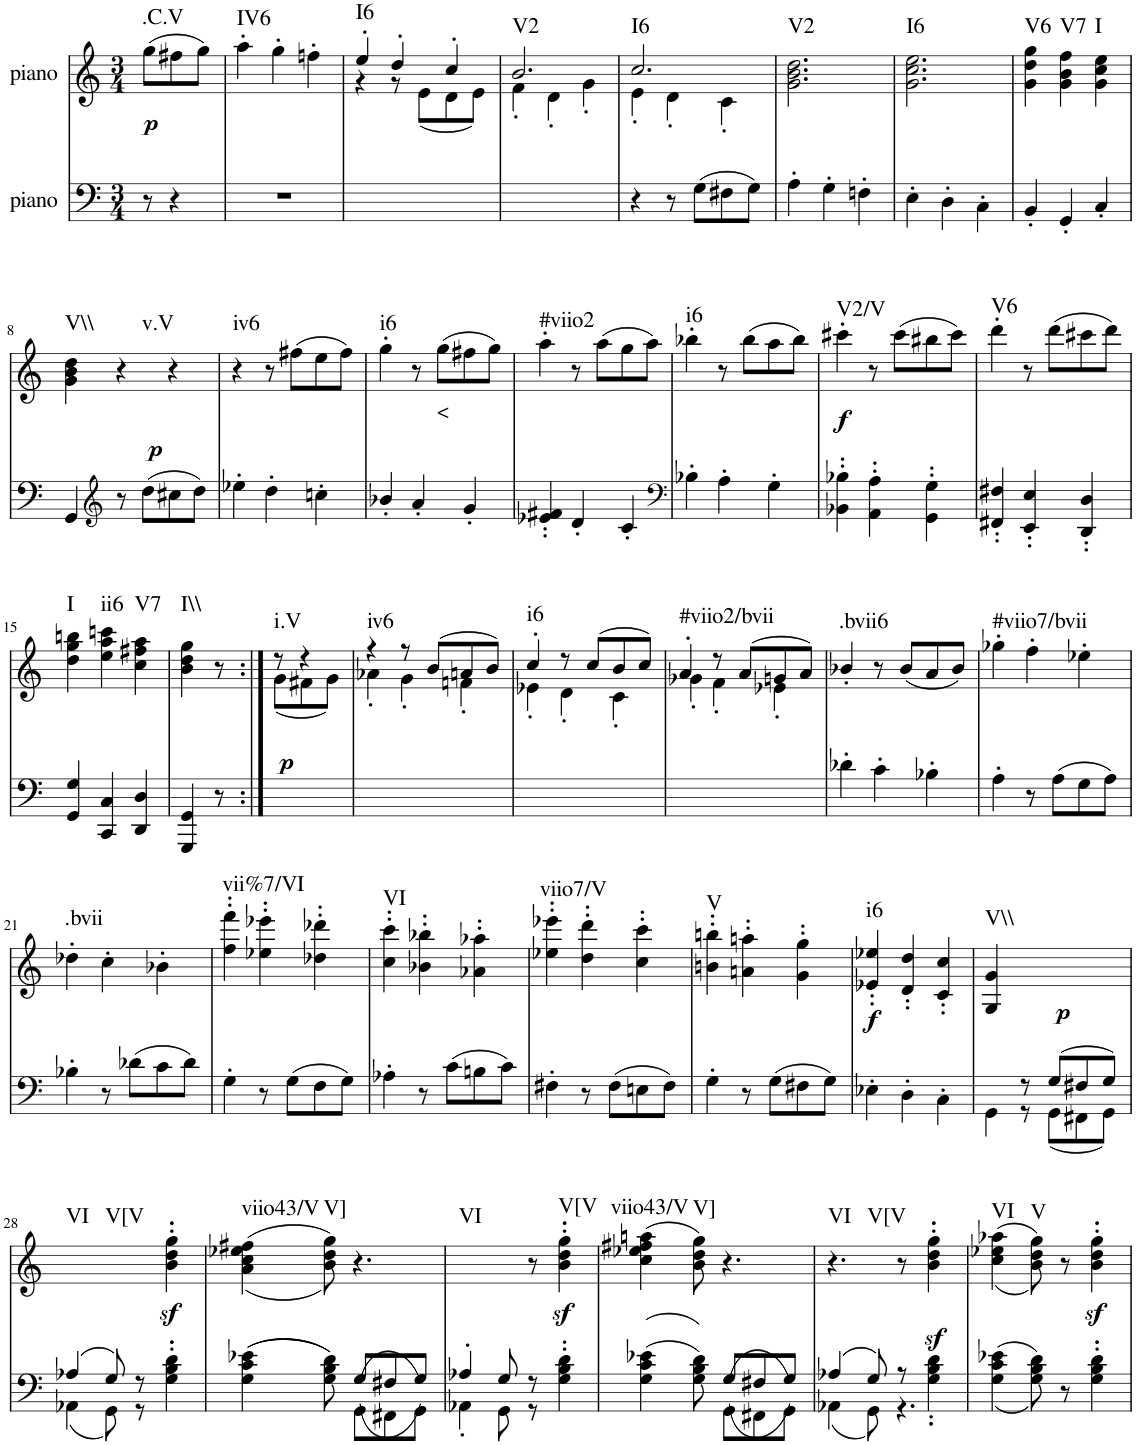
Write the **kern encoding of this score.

**kern	**dynam	**kern	**text	**dynam	**harte
*part2	*part2	*part1	*part1	*part1	*part1
*staff2	*staff2	*staff1	*staff1	*staff1	*
*I"piano	*	*I"piano	*	*	*
*I'Pno	*	*I'Pno	*	*	*
*clefF4	*	*clefG2	*	*	*
*k[]	*	*k[]	*	*	*
*M3/4	*	*M3/4	*	*	*
=	=	=	=	=	=
!	!	!	!	!LO:DY:b	!LO:H:kt=.C.V
8r	.	(8gg\L	.	p	N
4r	.	8ff#X\	.	.	.
.	.	8gg\J)	.	.	.
=1	=1	=1	=1	=1	=1
!	!	!	!	!	!LO:H:kt=IV6
2.r	.	4aa'\	.	.	N
.	.	4gg'\	.	.	.
.	.	4ffn'\	.	.	.
=2	=2	=2	=2	=2	=2
*	*	*^	*	*	*
!	!	!	!	!	!	!LO:H:kt=I6
2.ryy	.	4ee'/	4r	.	.	N
.	.	4dd'/	8r	.	.	.
.	.	.	(8e\L	.	.	.
.	.	4cc'/	8d\	.	.	.
.	.	.	8e\J)	.	.	.
=3	=3	=3	=3	=3	=3	=3
!	!	!	!	!	!	!LO:H:kt=V2
2.ryy	.	2.b/	4f'\	.	.	N
.	.	.	4d'\	.	.	.
.	.	.	4g'\	.	.	.
=4	=4	=4	=4	=4	=4	=4
!	!	!	!	!	!	!LO:H:kt=I6
4r	.	2.cc/	4e'\	.	.	N
8r	.	.	4d'\	.	.	.
(8G\L	.	.	.	.	.	.
8F#X\	.	.	4c'\	.	.	.
8G\J)	.	.	.	.	.	.
*	*	*v	*v	*	*	*
=5	=5	=5	=5	=5	=5
!	!	!	!	!	!LO:H:kt=V2
4A'\	.	2.g\ 2.b\ 2.dd\	.	.	N
4G'\	.	.	.	.	.
4Fn'\	.	.	.	.	.
=6	=6	=6	=6	=6	=6
!	!	!	!	!	!LO:H:kt=I6
4E'\	.	2.g\ 2.cc\ 2.ee\	.	.	N
4D'\	.	.	.	.	.
4C'\	.	.	.	.	.
=7	=7	=7	=7	=7	=7
!	!	!	!	!	!LO:H:kt=V6
4BB'/	.	4g\ 4dd\ 4gg\	.	.	N
!	!	!	!	!	!LO:H:kt=V7
4GG'/	.	4g\ 4b\ 4ff\	.	.	N
!	!	!	!	!	!LO:H:kt=I
4C'/	.	4g\ 4cc\ 4ee\	.	.	N
!!LO:LB:g=z
=8	=8	=8	=8	=8	=8
!	!	!	!	!	!LO:H:kt=V\\
4GG/	.	4g\ 4b\ 4dd\	.	.	N
*clefG2	*	*	*	*	*
!	!	!	!	!	!LO:H:kt=v.V
8r	.	4r	.	.	N
!	!LO:DY:a	!	!	!	!
(8dd\L	p	.	.	.	.
8cc#X\	.	4r	.	.	.
8dd\J)	.	.	.	.	.
=9	=9	=9	=9	=9	=9
!	!	!	!	!	!LO:H:kt=iv6
4ee-X'\	.	4r	.	.	N
4dd'\	.	8r	.	.	.
.	.	(8ff#X\L	.	.	.
4ccn'\	.	8ee\	.	.	.
.	.	8ff#\J)	.	.	.
=10	=10	=10	=10	=10	=10
!	!	!	!	!	!LO:H:kt=i6
4b-X'/	.	4gg'\	.	.	N
4a'/	.	8r	.	.	.
!	!	!	!LO:LY:b	!	!
.	.	(8gg\L	<	.	.
4g'/	.	8ff#X\	.	.	.
.	.	8gg\J)	.	.	.
=11	=11	=11	=11	=11	=11
!	!	!	!	!	!LO:H:kt=#viio2
4e-X/' 4f#X/'	.	4aa'\	.	.	N
4d'/	.	8r	.	.	.
.	.	(8aa\L	.	.	.
4c'/	.	8gg\	.	.	.
.	.	8aa\J)	.	.	.
=12	=12	=12	=12	=12	=12
*clefF4	*	*	*	*	*
!	!	!	!	!	!LO:H:kt=i6
4B-X'\	.	4bb-X'\	.	.	N
4A'\	.	8r	.	.	.
.	.	(8bb-\L	.	.	.
4G'\	.	8aa\	.	.	.
.	.	8bb-\J)	.	.	.
=13	=13	=13	=13	=13	=13
!	!	!	!	!LO:DY:b	!LO:H:kt=V2/V
4BB-X\' 4B-X\'	.	4ccc#X'\	.	f	N
4AA\' 4A\'	.	8r	.	.	.
.	.	(8ccc#\L	.	.	.
4GG\' 4G\'	.	8bb#X\	.	.	.
.	.	8ccc#\J)	.	.	.
=14	=14	=14	=14	=14	=14
!	!	!	!	!	!LO:H:kt=V6
4FF#X/' 4F#X/'	.	4ddd'\	.	.	N
4EE/' 4E/'	.	8r	.	.	.
.	.	(8ddd\L	.	.	.
4DD/' 4D/'	.	8ccc#X\	.	.	.
.	.	8ddd\J)	.	.	.
!!LO:LB:g=z
=15	=15	=15	=15	=15	=15
!	!	!	!	!	!LO:H:kt=I
4GG/ 4G/	.	4dd\ 4gg\ 4bbn\	.	.	N
!	!	!	!	!	!LO:H:kt=ii6
4CC/ 4C/	.	4ee\ 4aa\ 4cccn\	.	.	N
!	!	!	!	!	!LO:H:kt=V7
4DD/ 4D/	.	4cc\ 4ff#X\ 4aa\	.	.	N
=15X1	=15X1	=15X1	=15X1	=15X1	=15X1
!	!	!	!	!	!LO:H:kt=I\\
4GGG/ 4GG/	.	4b\ 4dd\ 4gg\	.	.	N
8r	.	8r	.	.	.
=15X2:|!	=15X2:|!	=15X2:|!	=15X2:|!	=15X2:|!	=15X2:|!
*	*	*^	*	*	*
!	!LO:DY:a	!	!	!	!	!LO:H:kt=i.V
4.ryy	p	8r	(8g\L	.	.	N
.	.	4r	8f#X\	.	.	.
.	.	.	8g\J)	.	.	.
=16	=16	=16	=16	=16	=16	=16
!	!	!	!	!	!	!LO:H:kt=iv6
2.ryy	.	4r	4a-X'\	.	.	N
.	.	8r	4g'\	.	.	.
.	.	(8b/L	.	.	.	.
.	.	8an/	4fn'\	.	.	.
.	.	8b/J)	.	.	.	.
=17	=17	=17	=17	=17	=17	=17
!	!	!	!	!	!	!LO:H:kt=i6
2.ryy	.	4cc'/	4e-X'\	.	.	N
.	.	8r	4d'\	.	.	.
.	.	(8cc/L	.	.	.	.
.	.	8b/	4c'\	.	.	.
.	.	8cc/J)	.	.	.	.
=18	=18	=18	=18	=18	=18	=18
!	!	!	!	!	!	!LO:H:kt=#viio2/bvii
2.ryy	.	4a'/	4g-X'\	.	.	N
.	.	8r	4f'\	.	.	.
.	.	(8a/L	.	.	.	.
.	.	8gn/	4e-X'\	.	.	.
.	.	8a/J)	.	.	.	.
*	*	*v	*v	*	*	*
=19	=19	=19	=19	=19	=19
!	!	!	!	!	!LO:H:kt=.bvii6
4d-X'\	.	4b-X'/	.	.	N
4c'\	.	8r	.	.	.
.	.	(8b-/L	.	.	.
4B-X'\	.	8a/	.	.	.
.	.	8b-/J)	.	.	.
=20	=20	=20	=20	=20	=20
!	!	!	!	!	!LO:H:kt=#viio7/bvii
4A'\	.	4gg-X'\	.	.	N
8r	.	4ff'\	.	.	.
(8A\L	.	.	.	.	.
8G\	.	4ee-X'\	.	.	.
8A\J)	.	.	.	.	.
!!LO:LB:g=z
=21	=21	=21	=21	=21	=21
!	!	!	!	!	!LO:H:kt=.bvii
4B-X'\	.	4dd-X'\	.	.	N
8r	.	4cc'\	.	.	.
(8d-X\L	.	.	.	.	.
8c\	.	4b-X'\	.	.	.
8d-\J)	.	.	.	.	.
=22	=22	=22	=22	=22	=22
!	!	!	!	!	!LO:H:kt=vii%7/VI
4G'\	.	4ff\' 4fff\'	.	.	N
8r	.	4ee-X\' 4eee-X\'	.	.	.
(8G\L	.	.	.	.	.
8F\	.	4dd-X\' 4ddd-X\'	.	.	.
8G\J)	.	.	.	.	.
=23	=23	=23	=23	=23	=23
!	!	!	!	!	!LO:H:kt=VI
4A-X'\	.	4cc\' 4ccc\'	.	.	N
8r	.	4b-X\' 4bb-X\'	.	.	.
(8c\L	.	.	.	.	.
8Bn\	.	4a-X\' 4aa-X\'	.	.	.
8c\J)	.	.	.	.	.
=24	=24	=24	=24	=24	=24
!	!	!	!	!	!LO:H:kt=viio7/V
4F#X'\	.	4ee-X\' 4eee-X\'	.	.	N
8r	.	4dd\' 4ddd\'	.	.	.
(8F#\L	.	.	.	.	.
8En\	.	4cc\' 4ccc\'	.	.	.
8F#\J)	.	.	.	.	.
=25	=25	=25	=25	=25	=25
!	!	!	!	!	!LO:H:kt=V
4G'\	.	4bn\' 4bbn\'	.	.	N
8r	.	4an\' 4aan\'	.	.	.
(8G\L	.	.	.	.	.
8F#X\	.	4g\' 4gg\'	.	.	.
8G\J)	.	.	.	.	.
=26	=26	=26	=26	=26	=26
!	!	!	!	!LO:DY:b	!LO:H:kt=i6
4E-X'\	.	4e-X/' 4ee-X/'	.	f	N
4D'\	.	4d/' 4dd/'	.	.	.
4C'\	.	4c/' 4cc/'	.	.	.
=27	=27	=27	=27	=27	=27
*^	*	*	*	*	*
!	!	!	!	!	!	!LO:H:kt=V\\
4ryy	4GG\	.	4G/ 4g/	.	.	N
8r	8r	.	4ryy	.	.	.
(8G/L	(8GG\L	.	.	.	.	.
!	!	!	!	!	!LO:DY:b	!
8F#X/	8FF#X\	.	4ryy	.	p	.
8G/J)	8GG\J)	.	.	.	.	.
!!LO:LB:g=z
=28	=28	=28	=28	=28	=28	=28
!	!	!	!	!	!	!LO:H:n=1:kt=VI
!	!	!	!	!	!	!LO:H:n=2:kt=V[V
(4A-X/	(4AA-X\	.	4.ryy	.	.	N N
8G/)	8GG\)	.	.	.	.	.
8r	8r	.	8ryy	.	.	.
4G\' 4B\' 4d\'	4ryy	.	4b\z<' 4dd\z<' 4gg\z<'	.	.	.
=29	=29	=29	=29	=29	=29	=29
!	!	!	!	!	!	!LO:H:kt=viio43/V
(>(4G\ 4c\ 4e-X\	4.ryy	.	((<4a\ 4cc\ 4ee-X\ 4ff#X\	.	.	N
!	!	!	!	!	!	!LO:H:kt=V]
8G\ 8B\ 8d\))	.	.	8b\ 8dd\ 8gg\))	.	.	N
(8GG\L	(8G/L	.	4.r	.	.	.
8FF#X\	8F#X/	.	.	.	.	.
8GG\J)	8G/J)	.	.	.	.	.
=30	=30	=30	=30	=30	=30	=30
!	!	!	!	!	!	!LO:H:kt=VI
4A-X'/	4AA-X'\	.	4.ryy	.	.	N
8G/	8GG\	.	.	.	.	.
8r	8r	.	8r	.	.	.
!	!	!	!	!	!LO:DY:b	!LO:H:kt=V[V
4G\' 4B\' 4d\'	4ryy	.	4b\' 4dd\' 4gg\'	.	sf	N
=31	=31	=31	=31	=31	=31	=31
!	!	!	!	!	!	!LO:H:kt=viio43/V
(>(4G\ 4c\ 4e-X\	4.ryy	.	(4cc\ 4ee-X\ 4ff#X\ 4aan\	.	.	N
!	!	!	!	!	!	!LO:H:kt=V]
8G\ 8B\ 8d\))	.	.	8b\ 8dd\ 8gg\)	.	.	N
(8GG\L	(8G/L	.	4.r	.	.	.
8FF#X\	8F#X/	.	.	.	.	.
8GG\J)	8G/J)	.	.	.	.	.
=32	=32	=32	=32	=32	=32	=32
!	!	!	!	!	!	!LO:H:n=1:kt=VI
!	!	!	!	!	!	!LO:H:n=2:kt=V[V
(4A-X/	(4AA-X\	.	4.r	.	.	N N
8G/)	8GG\)	.	.	.	.	.
8r	4.r	.	8r	.	.	.
!	!	!LO:DY:a	!	!	!	!
4G\' 4B\' 4d\'	.	sf	4b\' 4dd\' 4gg\'	.	.	.
*v	*v	*	*	*	*	*
=33	=33	=33	=33	=33	=33
!	!	!	!	!	!LO:H:kt=VI
(<(4G\ 4c\ 4e-X\	.	(<(4cc\ 4ee-X\ 4aa-X\	.	.	N
!	!	!	!	!	!LO:H:kt=V
8G\ 8B\ 8d\))	.	8b\ 8dd\ 8gg\))	.	.	N
8r	.	8r	.	.	.
4G\' 4B\' 4d\'	.	4b\z<' 4dd\z<' 4gg\z<'	.	.	.
=	=	=	=	=	=
*-	*-	*-	*-	*-	*-
